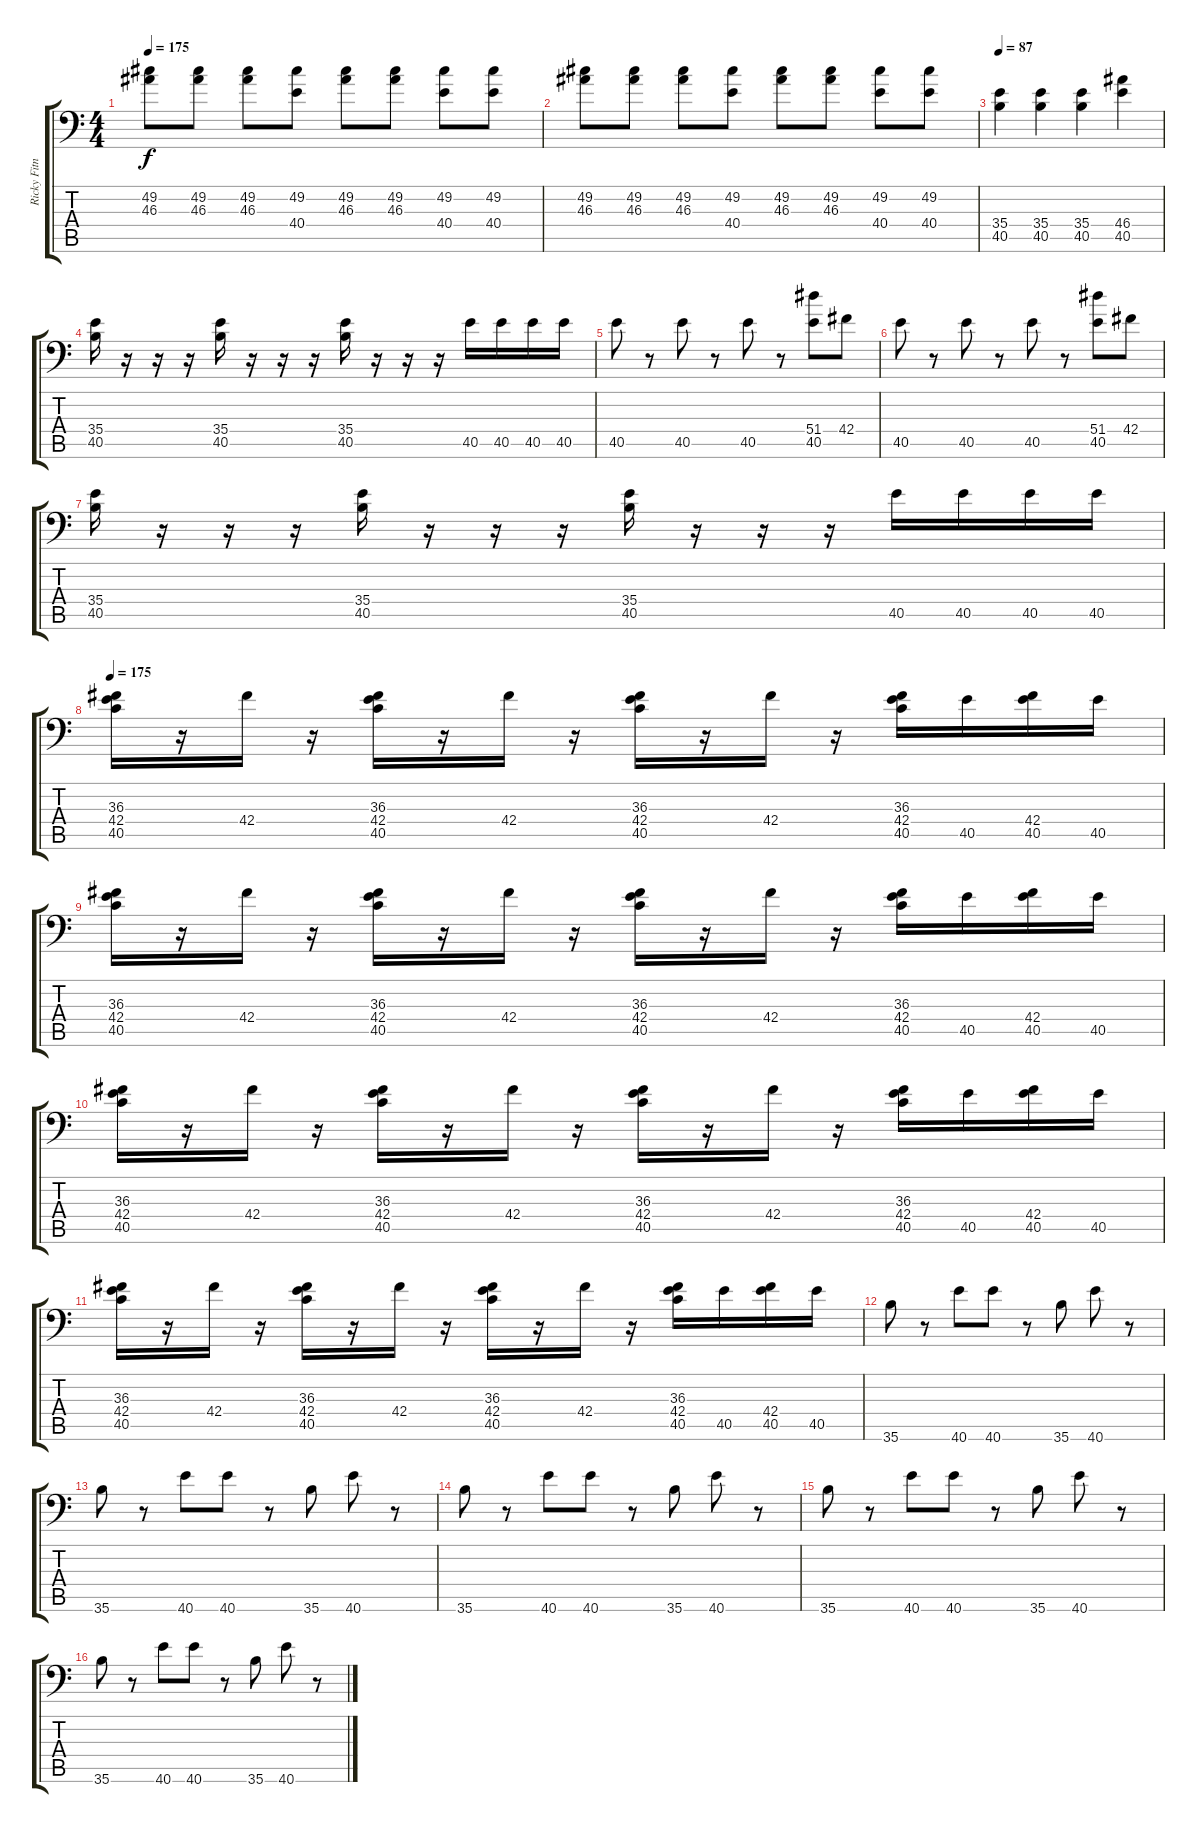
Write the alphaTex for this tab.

\track ("Ricky Fitness" "Ricky Fitn") {instrument acousticgrandpiano}
\staff {score tabs}
\tuning (C-1 C-1 C-1 C-1 C-1 C-1) {hide}
\ts (4 4)
\tempo 175
\clef f4
\ks c
(49.2 46.3).8{dy f} (49.2 46.3).8 (49.2 46.3).8 (49.2 40.4).8 (49.2 46.3).8 (49.2 46.3).8 (49.2 40.4).8 (49.2 40.4).8 |
(49.2 46.3).8 (49.2 46.3).8 (49.2 46.3).8 (49.2 40.4).8 (49.2 46.3).8 (49.2 46.3).8 (49.2 40.4).8 (49.2 40.4).8 |
\tempo 87
(35.4 40.5).4 (35.4 40.5).4 (35.4 40.5).4 (46.4 40.5).4 |
(35.4 40.5).16 r.16 r.16 r.16 (35.4 40.5).16 r.16 r.16 r.16 (35.4 40.5).16 r.16 r.16 r.16 40.5.16 40.5.16 40.5.16 40.5.16 |
40.5.8 r.8 40.5.8 r.8 40.5.8 r.8 (51.4 40.5).8 42.4.8 |
40.5.8 r.8 40.5.8 r.8 40.5.8 r.8 (51.4 40.5).8 42.4.8 |
(35.4 40.5).16 r.16 r.16 r.16 (35.4 40.5).16 r.16 r.16 r.16 (35.4 40.5).16 r.16 r.16 r.16 40.5.16 40.5.16 40.5.16 40.5.16 |
\tempo 175
(36.3 42.4 40.5).16 r.16 42.4.16 r.16 (36.3 42.4 40.5).16 r.16 42.4.16 r.16 (36.3 42.4 40.5).16 r.16 42.4.16 r.16 (36.3 42.4 40.5).16 40.5.16 (42.4 40.5).16 40.5.16 |
(36.3 42.4 40.5).16 r.16 42.4.16 r.16 (36.3 42.4 40.5).16 r.16 42.4.16 r.16 (36.3 42.4 40.5).16 r.16 42.4.16 r.16 (36.3 42.4 40.5).16 40.5.16 (42.4 40.5).16 40.5.16 |
(36.3 42.4 40.5).16 r.16 42.4.16 r.16 (36.3 42.4 40.5).16 r.16 42.4.16 r.16 (36.3 42.4 40.5).16 r.16 42.4.16 r.16 (36.3 42.4 40.5).16 40.5.16 (42.4 40.5).16 40.5.16 |
(36.3 42.4 40.5).16 r.16 42.4.16 r.16 (36.3 42.4 40.5).16 r.16 42.4.16 r.16 (36.3 42.4 40.5).16 r.16 42.4.16 r.16 (36.3 42.4 40.5).16 40.5.16 (42.4 40.5).16 40.5.16 |
35.6.8 r.8 40.6.8 40.6.8 r.8 35.6.8 40.6.8 r.8 |
35.6.8 r.8 40.6.8 40.6.8 r.8 35.6.8 40.6.8 r.8 |
35.6.8 r.8 40.6.8 40.6.8 r.8 35.6.8 40.6.8 r.8 |
35.6.8 r.8 40.6.8 40.6.8 r.8 35.6.8 40.6.8 r.8 |
35.6.8 r.8 40.6.8 40.6.8 r.8 35.6.8 40.6.8 r.8
